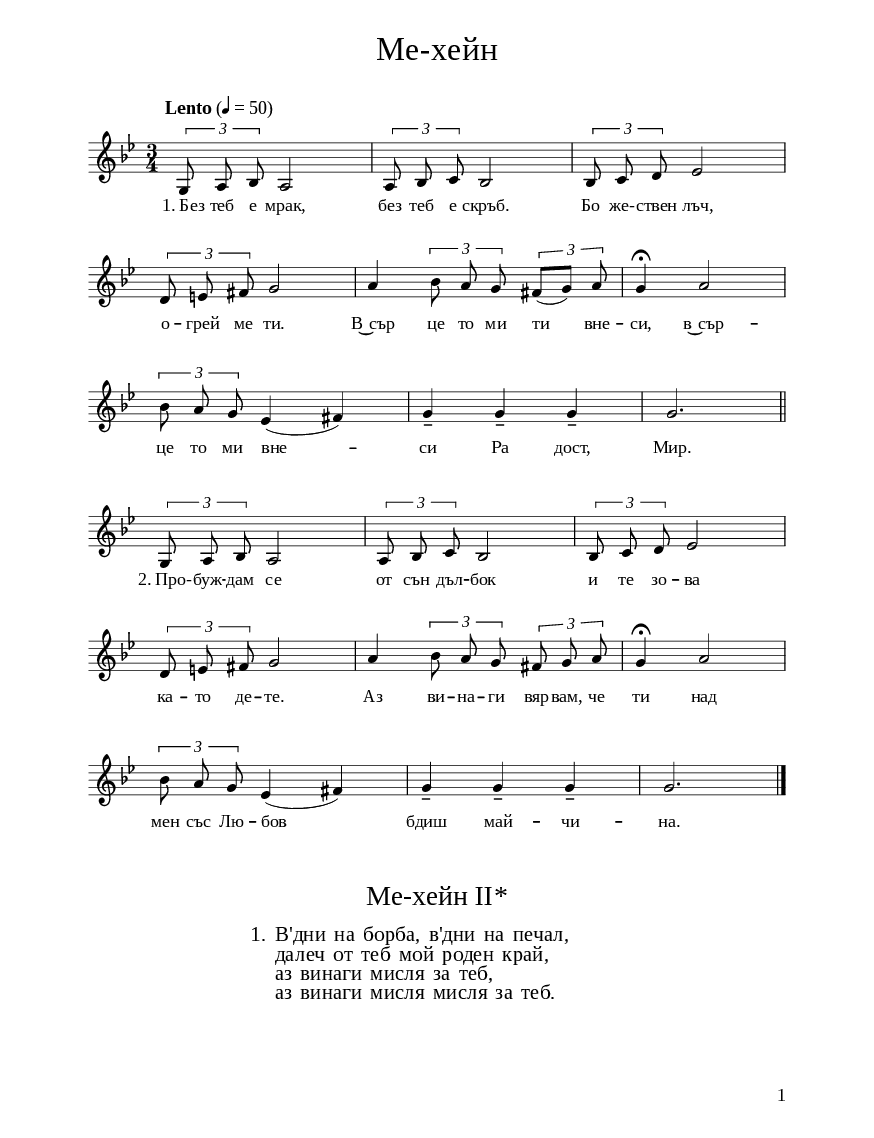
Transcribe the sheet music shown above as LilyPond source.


\version "2.24.2"

% include paper part and global functions
\include "include/globals.ily"

\bookpart {
  \label #'ref175_2
  \tocItem \markup "Ме-хейн"
  \include "include/bookpart-paper.ily"
  \score {
    \include "include/score-layout.ily"

    \new Voice \absolute {
      \clef treble
      \key g \minor
      \time 3/4
      \tempoFunc "Lento" 4 "50"
      \autoBeamOff


      \times 2/3  {
        g8  a8 bes8
      }
      a2 | % 2

      \times 2/3  {
        a8  bes8 c'8
      }
      bes2 | % 3

      \times 2/3  {
        bes8  c'8 d'8
      }
      es'2 \break | % 4

      \times 2/3  {
        d'8  e'8 fis'8
      }
      g'2 | % 5
      a'4
      \times 2/3  {
        bes'8  a'8 g'8
      }

      \times 2/3  {
        fis'8 ( [g'8])  a'8
      }
      | % 6
      g'4 ^\fermata a'2 \break | % 7

      \times 2/3  {
        bes'8  a'8 g'8
      }
      \slurSolid
      es'4

      ( fis'4 )| % 8
      g'4 -- g'4 -- g'4 -- | % 9
      g'2. \bar "||" \break


      \times 2/3  {
        g8  a8 bes8
      }
      a2 | % 2

      \times 2/3  {
        a8  bes8 c'8
      }
      bes2 | % 3

      \times 2/3  {
        bes8  c'8 d'8
      }
      es'2 \break | % 4

      \times 2/3  {
        d'8  e'8 fis'8
      }
      g'2 | % 5
      a'4
      \times 2/3  {
        bes'8  a'8 g'8
      }

      \times 2/3  {
        fis'8 g'8  a'8
      }
      | % 6
      g'4 ^\fermata a'2 \break | % 7

      \times 2/3  {
        bes'8  a'8 g'8
      }
      es'4

      (fis'4) | % 8
      g'4 -- g'4 -- g'4 -- | % 9
      g'2. \bar "|."
    }

    \addlyrics {
      "1. Без" теб е мрак, без теб е скръб. Бо "же-" -- ствен лъч,
      о -- грей ме ти. В~сър це то ми ти вне -- си, в~сър -- це то ми вне -- си Ра дост, Мир.
      "2. Про-" -- буж -- дам се от сън дъл -- бок и те зо -- ва  ка -- то  де -- те.
      Аз  ви -- на -- ги  вяр -- вам,  че  ти над  мен  със Лю -- бов  бдиш  май -- чи -- на.
    }

    \header {
      title = \titleFunc "Ме-хейн" "Me-hejn"
    }

    \midi{}

  } % score



  \markup \fill-line { \fontsize #deTitleFontSize "Ме-хейн II*" }

  \markup  \fontsize #bgCoupletFontSize {
    \vspace #1
    \hspace #15
    \override #'(baseline-skip . 1.8)
    \column {
      \line { 1. В'дни на борба, в'дни на печал, }
      \line {   "   "  далеч от теб мой роден край,}
      \line {   "   " аз винаги мисля за теб,}
      \line {   "   " аз винаги мисля  мисля за теб.}
    }

  } % markup
} % bookpart